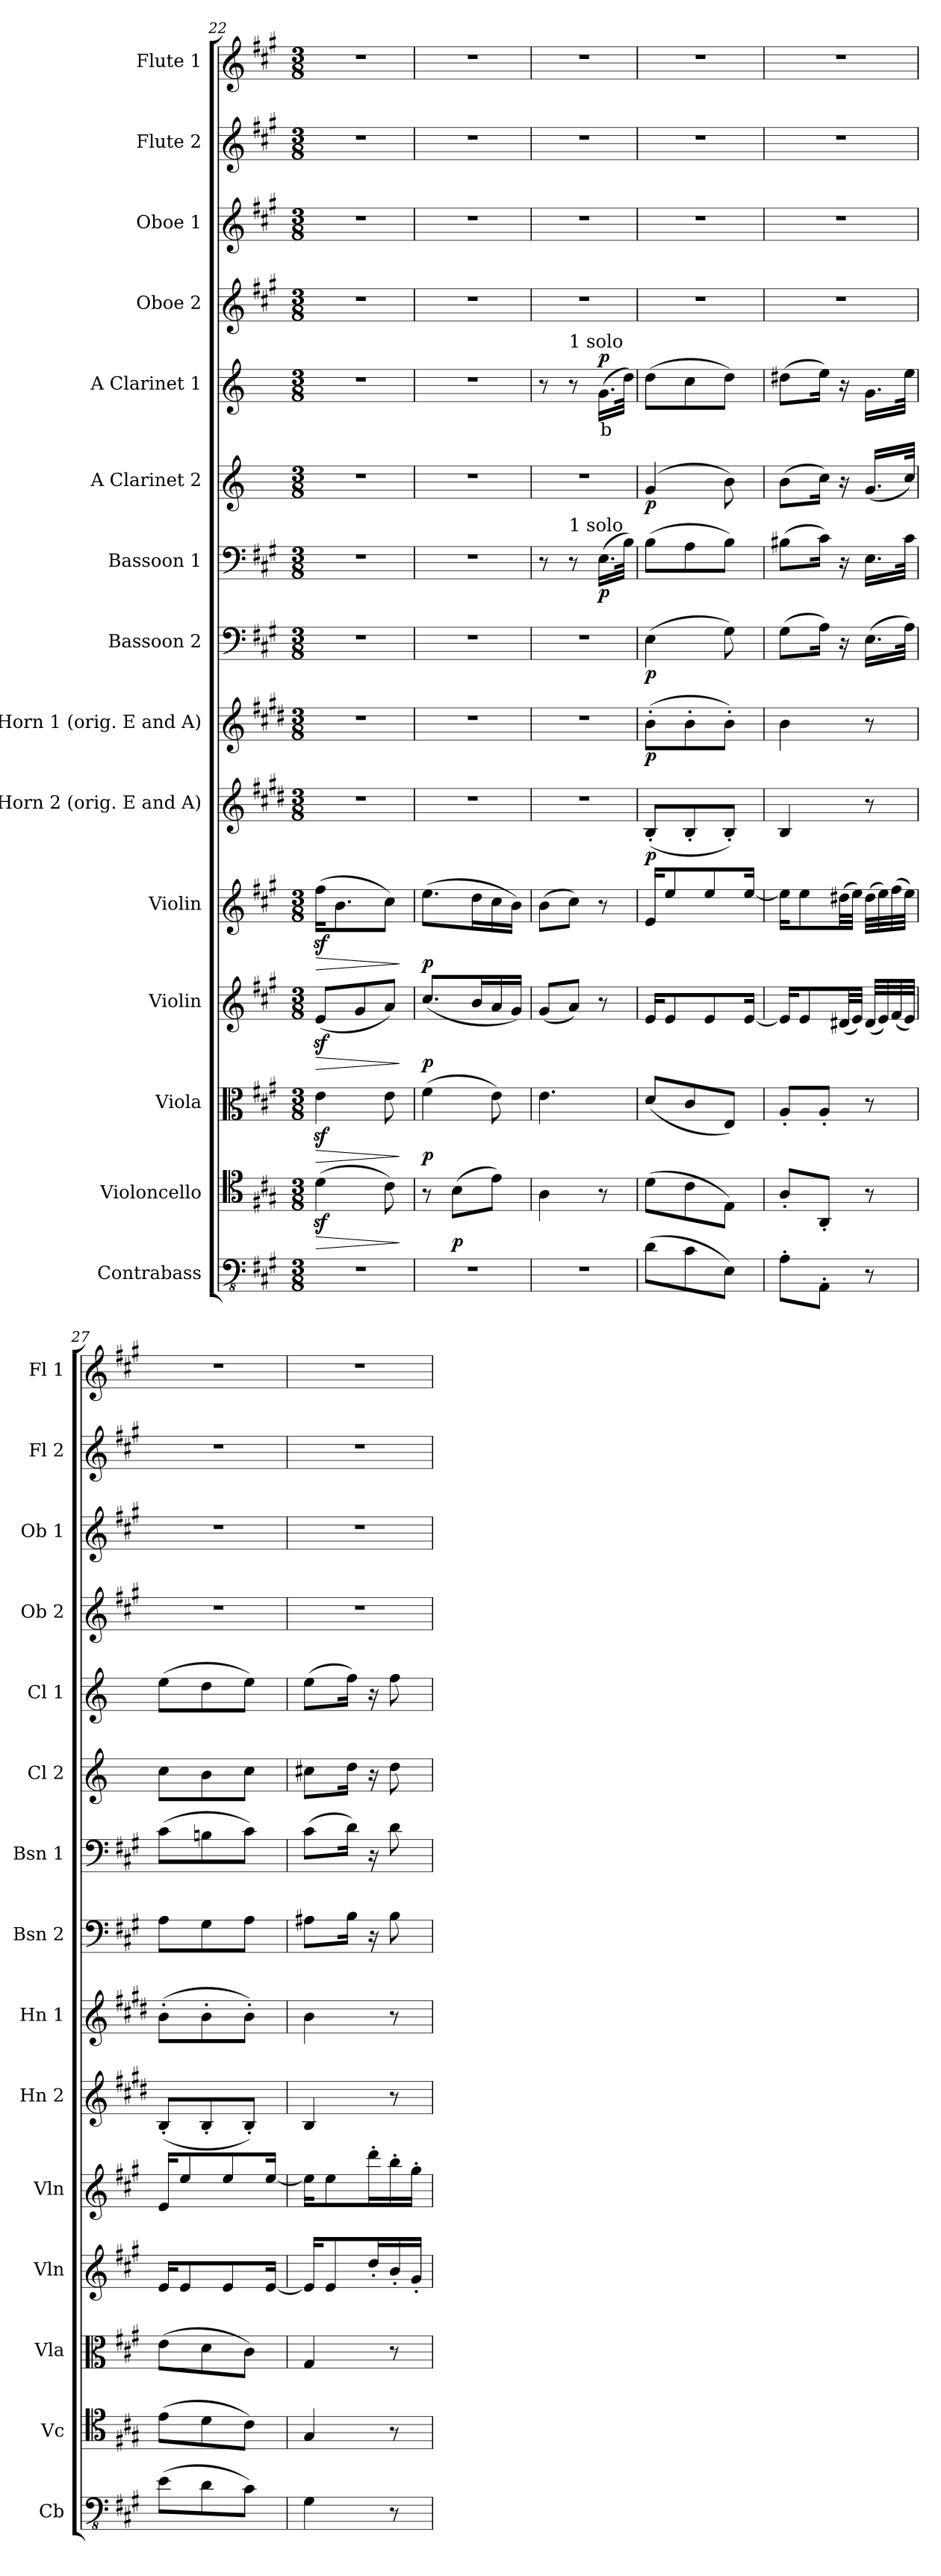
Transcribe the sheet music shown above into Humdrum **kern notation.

**kern	**kern	**dynam	**kern	**dynam	**kern	**dynam	**kern	**dynam	**kern	**dynam	**kern	**dynam	**kern	**dynam	**kern	**dynam	**kern	**dynam	**kern	**text	**dynam	**kern	**kern	**kern	**kern
*part15	*part14	*part14	*part13	*part13	*part12	*part12	*part11	*part11	*part10	*part10	*part9	*part9	*part8	*part8	*part7	*part7	*part6	*part6	*part5	*part5	*part5	*part4	*part3	*part2	*part1
*staff15	*staff14	*staff14	*staff13	*staff13	*staff12	*staff12	*staff11	*staff11	*staff10	*staff10	*staff9	*staff9	*staff8	*staff8	*staff7	*staff7	*staff6	*staff6	*staff5	*staff5	*staff5	*staff4	*staff3	*staff2	*staff1
*I"Contrabass	*I"Violoncello	*	*I"Viola	*	*I"Violin	*	*I"Violin	*	*I"F Horn 2 (orig. E and A)	*	*I"F Horn 1 (orig. E and A)	*	*I"Bassoon 2	*	*I"Bassoon 1	*	*I"A Clarinet 2	*	*I"A Clarinet 1	*	*	*I"Oboe 2	*I"Oboe 1	*I"Flute 2	*I"Flute 1
*I'Cb	*I'Vc	*	*I'Vla	*	*I'Vln	*	*I'Vln	*	*I'Hn 2	*	*I'Hn 1	*	*I'Bsn 2	*	*I'Bsn 1	*	*I'Cl 2	*	*I'Cl 1	*	*	*I'Ob 2	*I'Ob 1	*I'Fl 2	*I'Fl 1
*clefFv4	*clefC4	*	*clefC3	*	*clefG2	*	*clefG2	*	*clefG2	*	*clefG2	*	*clefF4	*	*clefF4	*	*clefG2	*	*clefG2	*	*	*clefG2	*clefG2	*clefG2	*clefG2
*	*	*	*	*	*	*	*	*	*ITrd4c7	*	*ITrd4c7	*	*	*	*	*	*ITrd2c3	*	*ITrd2c3	*	*	*	*	*	*
*k[f#c#g#]	*k[f#c#g#]	*	*k[f#c#g#]	*	*k[f#c#g#]	*	*k[f#c#g#]	*	*k[f#c#g#]	*	*k[f#c#g#]	*	*k[f#c#g#]	*	*k[f#c#g#]	*	*k[f#c#g#]	*	*k[f#c#g#]	*	*	*k[f#c#g#]	*k[f#c#g#]	*k[f#c#g#]	*k[f#c#g#]
*M3/8	*M3/8	*	*M3/8	*	*M3/8	*	*M3/8	*	*M3/8	*	*M3/8	*	*M3/8	*	*M3/8	*	*M3/8	*	*M3/8	*	*	*M3/8	*M3/8	*M3/8	*M3/8
=22	=22	=22	=22	=22	=22	=22	=22	=22	=22	=22	=22	=22	=22	=22	=22	=22	=22	=22	=22	=22	=22	=22	=22	=22	=22
!	!	!LO:HP:b	!	!LO:HP:b	!	!LO:HP:b	!	!LO:HP:b	!	!	!	!	!	!	!	!	!	!	!	!	!	!	!	!	!
4.r	(>4dz<\	>	4ez<\	>	(<8ez</L	>	(>16ff#z<\KL	>	4.r	.	4.r	.	4.r	.	4.r	.	4.r	.	4.r	.	.	4.r	4.r	4.r	4.r
.	.	.	.	.	.	.	8.b\	.	.	.	.	.	.	.	.	.	.	.	.	.	.	.	.	.	.
.	.	.	.	.	8g#/	.	.	.	.	.	.	.	.	.	.	.	.	.	.	.	.	.	.	.	.
.	8c#\)	.	8e\	.	8a/J)	.	8cc#\J)	.	.	.	.	.	.	.	.	.	.	.	.	.	.	.	.	.	.
.	.	]	.	]	.	]	.	]	.	.	.	.	.	.	.	.	.	.	.	.	.	.	.	.	.
=23	=23	=23	=23	=23	=23	=23	=23	=23	=23	=23	=23	=23	=23	=23	=23	=23	=23	=23	=23	=23	=23	=23	=23	=23	=23
!	!	!	!	!LO:DY:b	!	!LO:DY:b	!	!LO:DY:b	!	!	!	!	!	!	!	!	!	!	!	!	!	!	!	!	!
4.r	8r	.	(>4f#\	p	(<8.cc#/L	p	(>8.ee\L	p	4.r	.	4.r	.	4.r	.	4.r	.	4.r	.	4.r	.	.	4.r	4.r	4.r	4.r
!	!	!LO:DY:b	!	!	!	!	!	!	!	!	!	!	!	!	!	!	!	!	!	!	!	!	!	!	!
.	(>8B\L	p	.	.	.	.	.	.	.	.	.	.	.	.	.	.	.	.	.	.	.	.	.	.	.
.	.	.	.	.	16b/L	.	16dd\L	.	.	.	.	.	.	.	.	.	.	.	.	.	.	.	.	.	.
.	8e\J)	.	8e\)	.	16a/	.	16cc#\	.	.	.	.	.	.	.	.	.	.	.	.	.	.	.	.	.	.
.	.	.	.	.	16g#/JJ)	.	16b\JJ)	.	.	.	.	.	.	.	.	.	.	.	.	.	.	.	.	.	.
=24	=24	=24	=24	=24	=24	=24	=24	=24	=24	=24	=24	=24	=24	=24	=24	=24	=24	=24	=24	=24	=24	=24	=24	=24	=24
4.r	4A\	.	4.e\	.	(<8g#/L	.	(>8b\L	.	4.r	.	4.r	.	4.r	.	8r	.	4.r	.	8r	.	.	4.r	4.r	4.r	4.r
!	!	!	!	!	!	!	!	!	!	!	!	!	!	!	!	!	!	!	!LO:TX:a:t=1 solo	!	!	!	!	!	!
!	!	!	!	!	!	!	!	!	!	!	!	!	!	!	!LO:TX:a:t=1 solo	!	!	!	!	!	!	!	!	!	!
.	.	.	.	.	8a/J)	.	8cc#\J)	.	.	.	.	.	.	.	8r	.	.	.	8r	.	.	.	.	.	.
!	!	!	!	!	!	!	!	!	!	!	!	!	!	!	!	!LO:DY:b	!	!	!	!LO:LY:b:color=#FF0000	!LO:DY:b	!	!	!	!
.	8r	.	.	.	8r	.	8r	.	.	.	.	.	.	.	(>16.E\LL	p	.	.	(>16.e\LL	b	p	.	.	.	.
.	.	.	.	.	.	.	.	.	.	.	.	.	.	.	32B\JJk)	.	.	.	32b\JJk)	.	.	.	.	.	.
!!LO:PB:g=z
=25	=25	=25	=25	=25	=25	=25	=25	=25	=25	=25	=25	=25	=25	=25	=25	=25	=25	=25	=25	=25	=25	=25	=25	=25	=25
!	!	!	!	!	!	!	!	!	!	!LO:DY:b	!	!LO:DY:b	!	!LO:DY:b	!	!	!	!LO:DY:b	!	!	!	!	!	!	!
(>8D\L	(>8d\L	.	(<8d/L	.	16e/KL	.	16e/KL	.	(<8E'/L	p	(>8e'\L	p	(>4E\	p	(>8B\L	.	(>4e/	p	(>8b\L	.	.	4.r	4.r	4.r	4.r
.	.	.	.	.	8e/	.	8ee/	.	.	.	.	.	.	.	.	.	.	.	.	.	.	.	.	.	.
8C#\	8c#\	.	8c#/	.	.	.	.	.	8E'/	.	8e'\	.	.	.	8A\	.	.	.	8a\	.	.	.	.	.	.
.	.	.	.	.	8e/	.	8ee/	.	.	.	.	.	.	.	.	.	.	.	.	.	.	.	.	.	.
8EE\J)	8E\J)	.	8E/J)	.	.	.	.	.	8E'/J)	.	8e'\J)	.	8G#\)	.	8B\J)	.	8g#\)	.	8b\J)	.	.	.	.	.	.
.	.	.	.	.	[16e/Jk	.	[16ee/Jk	.	.	.	.	.	.	.	.	.	.	.	.	.	.	.	.	.	.
=26	=26	=26	=26	=26	=26	=26	=26	=26	=26	=26	=26	=26	=26	=26	=26	=26	=26	=26	=26	=26	=26	=26	=26	=26	=26
8AA'\L	8A'/L	.	8A'/L	.	16e/KL]	.	16ee\KL]	.	4E/	.	4e\	.	(>8G#\L	.	(>8B#X\L	.	(>8g#\L	.	(>8b#X\L	.	.	4.r	4.r	4.r	4.r
.	.	.	.	.	8e/	.	8ee\	.	.	.	.	.	.	.	.	.	.	.	.	.	.	.	.	.	.
8AAA'\J	8AA'/J	.	8A'/J	.	.	.	.	.	.	.	.	.	16A\Jk)	.	16c#\Jk)	.	16a\Jk)	.	16cc#\Jk)	.	.	.	.	.	.
.	.	.	.	.	(<32d#X/LL	.	(>32dd#X\LL	.	.	.	.	.	16r	.	16r	.	16r	.	16r	.	.	.	.	.	.
.	.	.	.	.	32e/JJJ)	.	32ee\JJJ)	.	.	.	.	.	.	.	.	.	.	.	.	.	.	.	.	.	.
8r	8r	.	8r	.	(<32d#/LLL	.	(>32dd#\LLL	.	8r	.	8r	.	(>16.E\LL	.	16.E\LL	.	(<16.e/LL	.	16.e\LL	.	.	.	.	.	.
.	.	.	.	.	32e/)	.	32ee\)	.	.	.	.	.	.	.	.	.	.	.	.	.	.	.	.	.	.
.	.	.	.	.	(<32f#/	.	(>32ff#\	.	.	.	.	.	.	.	.	.	.	.	.	.	.	.	.	.	.
.	.	.	.	.	32e/JJJ)	.	32ee\JJJ)	.	.	.	.	.	32A\JJk)	.	32c#\JJk	.	32a/JJk)	.	32cc#\JJk	.	.	.	.	.	.
=27	=27	=27	=27	=27	=27	=27	=27	=27	=27	=27	=27	=27	=27	=27	=27	=27	=27	=27	=27	=27	=27	=27	=27	=27	=27
(>8E\L	(>8e\L	.	(>8e\L	.	16e/KL	.	16e/KL	.	(<8E'/L	.	(>8e'\L	.	8A\L	.	(>8c#\L	.	8a\L	.	(>8cc#\L	.	.	4.r	4.r	4.r	4.r
.	.	.	.	.	8e/	.	8ee/	.	.	.	.	.	.	.	.	.	.	.	.	.	.	.	.	.	.
8D\	8d\	.	8d\	.	.	.	.	.	8E'/	.	8e'\	.	8G#\	.	8Bn\	.	8g#\	.	8b\	.	.	.	.	.	.
.	.	.	.	.	8e/	.	8ee/	.	.	.	.	.	.	.	.	.	.	.	.	.	.	.	.	.	.
8C#\J)	8c#\J)	.	8c#\J)	.	.	.	.	.	8E'/J)	.	8e'\J)	.	8A\J	.	8c#\J)	.	8a\J	.	8cc#\J)	.	.	.	.	.	.
.	.	.	.	.	[16e/Jk	.	[16ee/Jk	.	.	.	.	.	.	.	.	.	.	.	.	.	.	.	.	.	.
=28	=28	=28	=28	=28	=28	=28	=28	=28	=28	=28	=28	=28	=28	=28	=28	=28	=28	=28	=28	=28	=28	=28	=28	=28	=28
4GG#\	4G#/	.	4G#/	.	16e/KL]	.	16ee\KL]	.	4E/	.	4e\	.	8A#X\L	.	(>8c#\L	.	8a#X\L	.	(>8cc#\L	.	.	4.r	4.r	4.r	4.r
.	.	.	.	.	8e/	.	8ee\	.	.	.	.	.	.	.	.	.	.	.	.	.	.	.	.	.	.
.	.	.	.	.	.	.	.	.	.	.	.	.	16B\Jk	.	16d\Jk)	.	16b\Jk	.	16dd\Jk)	.	.	.	.	.	.
.	.	.	.	.	16dd'/L	.	16ddd'\L	.	.	.	.	.	16r	.	16r	.	16r	.	16r	.	.	.	.	.	.
8r	8r	.	8r	.	16b'/	.	16bb'\	.	8r	.	8r	.	8B\	.	8d\	.	8b\	.	8dd\	.	.	.	.	.	.
.	.	.	.	.	16g#'/JJ	.	16gg#'\JJ	.	.	.	.	.	.	.	.	.	.	.	.	.	.	.	.	.	.
=	=	=	=	=	=	=	=	=	=	=	=	=	=	=	=	=	=	=	=	=	=	=	=	=	=
*-	*-	*-	*-	*-	*-	*-	*-	*-	*-	*-	*-	*-	*-	*-	*-	*-	*-	*-	*-	*-	*-	*-	*-	*-	*-
